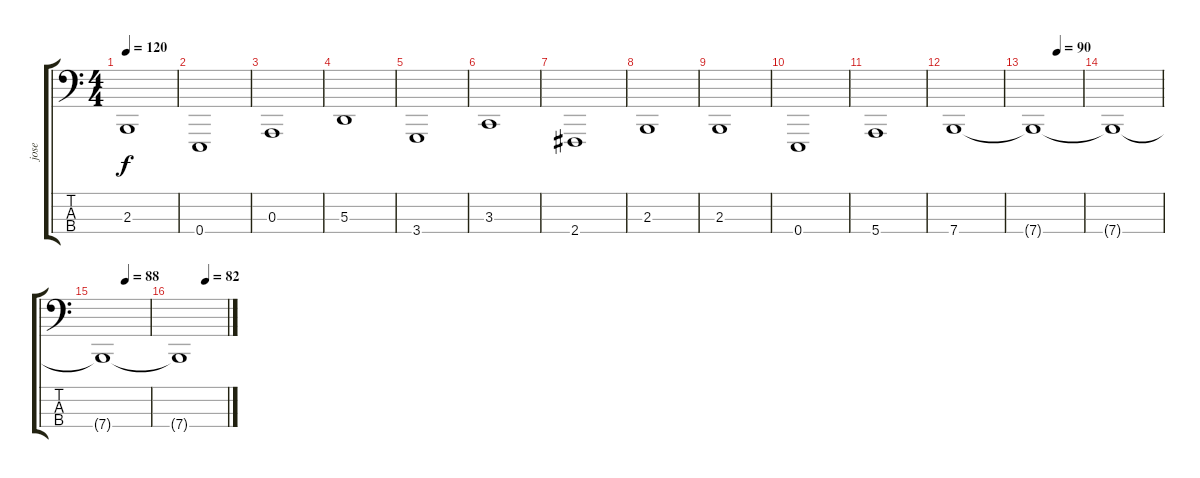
\track ("jose" "jose") {instrument choiraahs}
\staff {score tabs}
\tuning (G2 D2 A1 E1) {hide}
\ts (4 4)
\tempo 120
\clef f4
\ks c
2.3.1{dy f} |
0.4.1 |
0.3.1 |
5.3.1 |
3.4.1 |
3.3.1 |
2.4.1 |
2.3.1 |
2.3.1 |
0.4.1 |
5.4.1 |
7.4.1 |
\tempo (90 0.5)
7.4{t}.1 |
7.4{t}.1{volume 0} |
\tempo (88 0.5)
7.4{t}.1{volume 0} |
\tempo (82 0.5625)
7.4{t}.1{volume 0}
